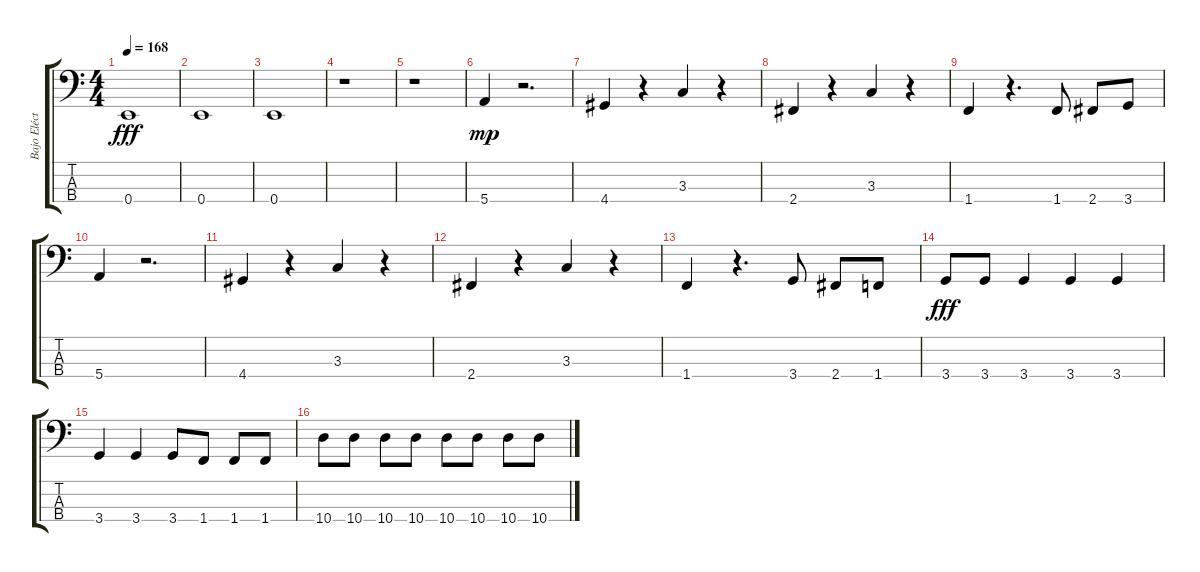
\track ("Bajo Eléctrico" "Bajo Eléct") {instrument electricbasspick}
\staff {score tabs}
\tuning (G2 D2 A1 E1) {hide}
\ts (4 4)
\tempo 168
\clef f4
\ks c
0.4.1{dy fff} |
0.4.1 |
0.4.1 |
r.1 |
r.1 |
5.4.4{dy mp} r.2{d} |
4.4.4 r.4 3.3.4 r.4 |
2.4.4 r.4 3.3.4 r.4 |
1.4.4 r.4{d} 1.4.8 2.4.8 3.4.8 |
5.4.4 r.2{d} |
4.4.4 r.4 3.3.4 r.4 |
2.4.4 r.4 3.3.4 r.4 |
1.4.4 r.4{d} 3.4.8 2.4.8 1.4.8 |
3.4.8{dy fff} 3.4.8 3.4.4 3.4.4 3.4.4 |
3.4.4 3.4.4 3.4.8 1.4.8 1.4.8 1.4.8 |
10.4.8 10.4.8 10.4.8 10.4.8 10.4.8 10.4.8 10.4.8 10.4.8
